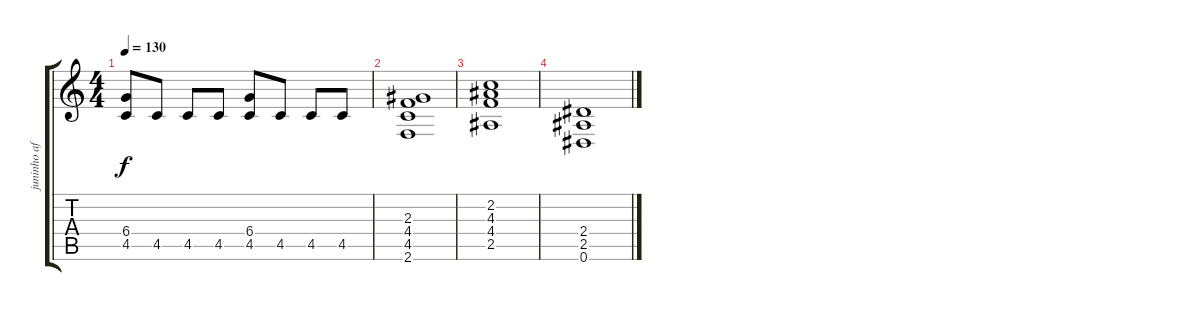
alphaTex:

\track ("juninho afram" "juninho af") {instrument distortionguitar}
\staff {score tabs}
\tuning (Eb4 Bb3 Gb3 Db3 Ab2 Eb2) {hide}
\ts (4 4)
\tempo 130
\clef g2
\ks c
(6.4 4.5).8{dy f} 4.5.8 4.5.8 4.5.8 (6.4 4.5).8 4.5.8 4.5.8 4.5.8 |
(2.3 4.4 4.5 2.6).1 |
(2.2 4.3 4.4 2.5).1 |
(2.4 2.5 0.6).1
